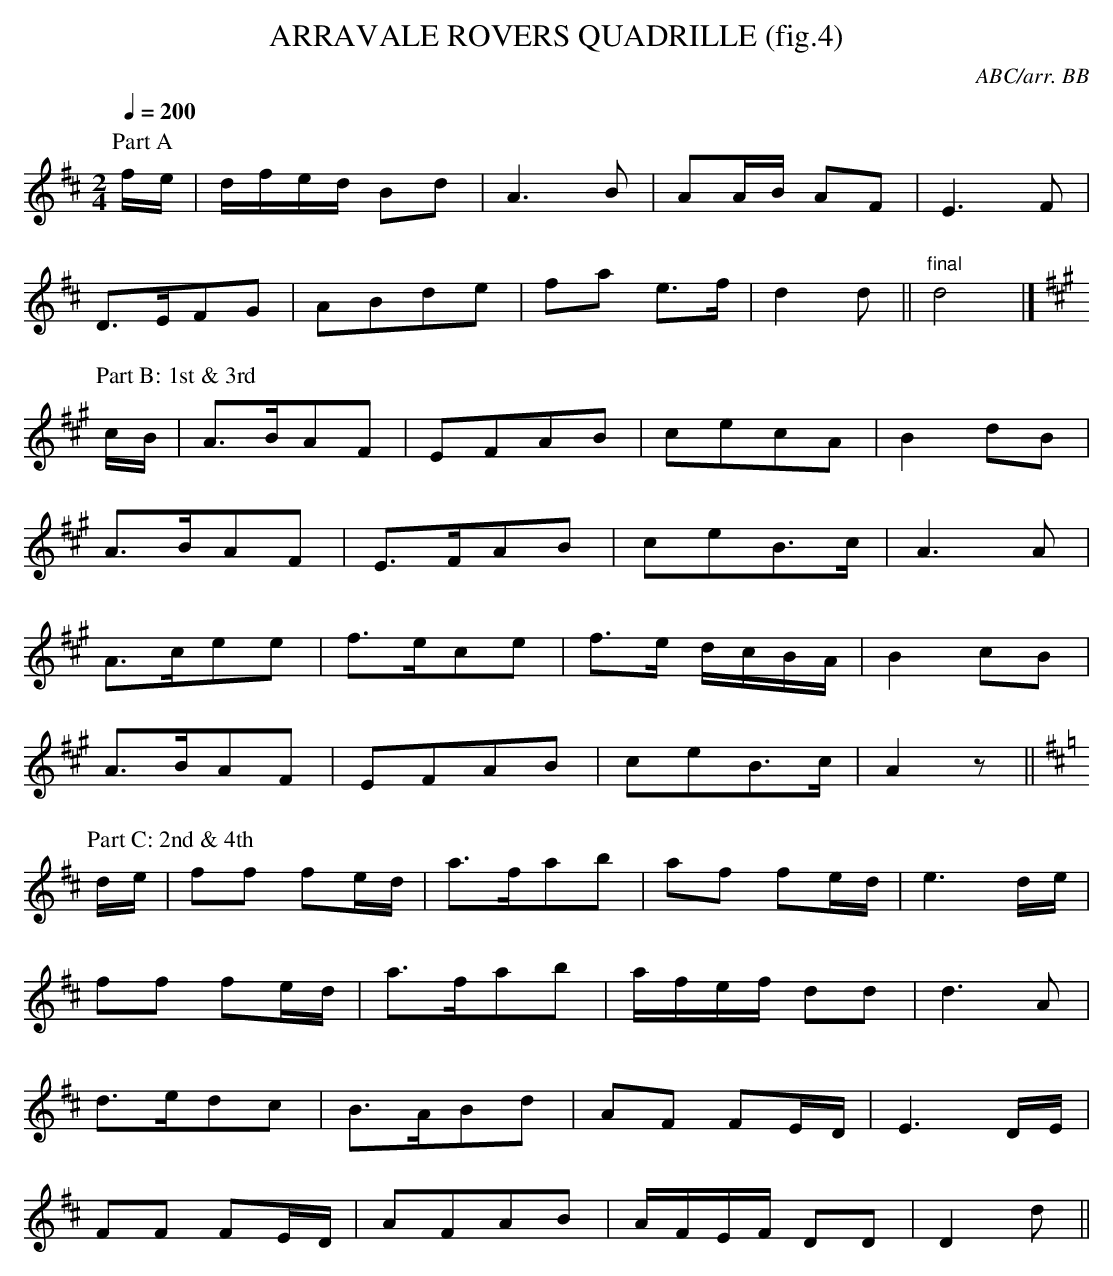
X:1
T:ARRAVALE ROVERS QUADRILLE (fig.4)
C:ABC/arr. BB
L:1/8
M:2/4
Q:1/4=200
K:D
P:Part A
f/e/|d/f/e/d/ Bd|A3B|AA/B/ AF|E3F|
D>EFG|ABde|fa e>f|d2d||"final"d4|]
P:Part B: 1st & 3rd
K:A
c/B/|A>BAF|EFAB|cecA|B2dB|
A>BAF|E>FAB|ceB>c|A3A|
A>cee|f>ece|f>e d/c/B/A/|B2cB|
A>BAF|EFAB|ceB>c|A2z||
P:Part C: 2nd & 4th
K:D
d/e/|ff fe/d/|a>fab|af fe/d/|e3 d/e/|
ff fe/d/|a>fab|a/f/e/f/ dd|d3 A|
d>edc|B>ABd|AF FE/D/|E3 D/E/|
FF FE/D/|AFAB|A/F/E/F/ DD|D2 d||
